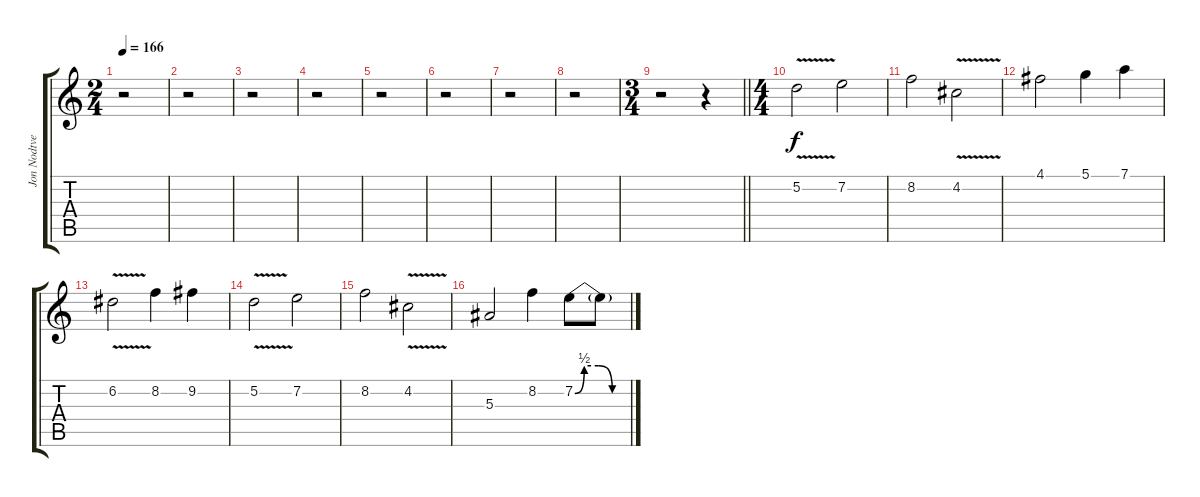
\track ("Jon Nodtveidt (Lead)" "Jon Nodtve") {instrument distortionguitar}
\staff {score tabs}
\tuning (D4 A3 F3 C3 G2 D2) {hide}
\ts (2 4)
\tempo 166
\clef g2
\ks c
r.2{dy f} |
r.2 |
r.2 |
r.2 |
r.2 |
r.2 |
r.2 |
r.2 |
\ts (3 4)
\barLineRight lightlight
r.2 r.4 |
\ts (4 4)
5.2{v}.2 7.2.2 |
8.2.2 4.2{v}.2 |
4.1.2 5.1.4 7.1.4 |
6.2{v}.2 8.2.4 9.2.4 |
5.2{v}.2 7.2.2 |
8.2.2 4.2{v}.2 |
5.3.2 8.2.4 7.2{be (custom 0 0 10 2 25 2 40 0 60 0)}.8 7.2{t}.8
